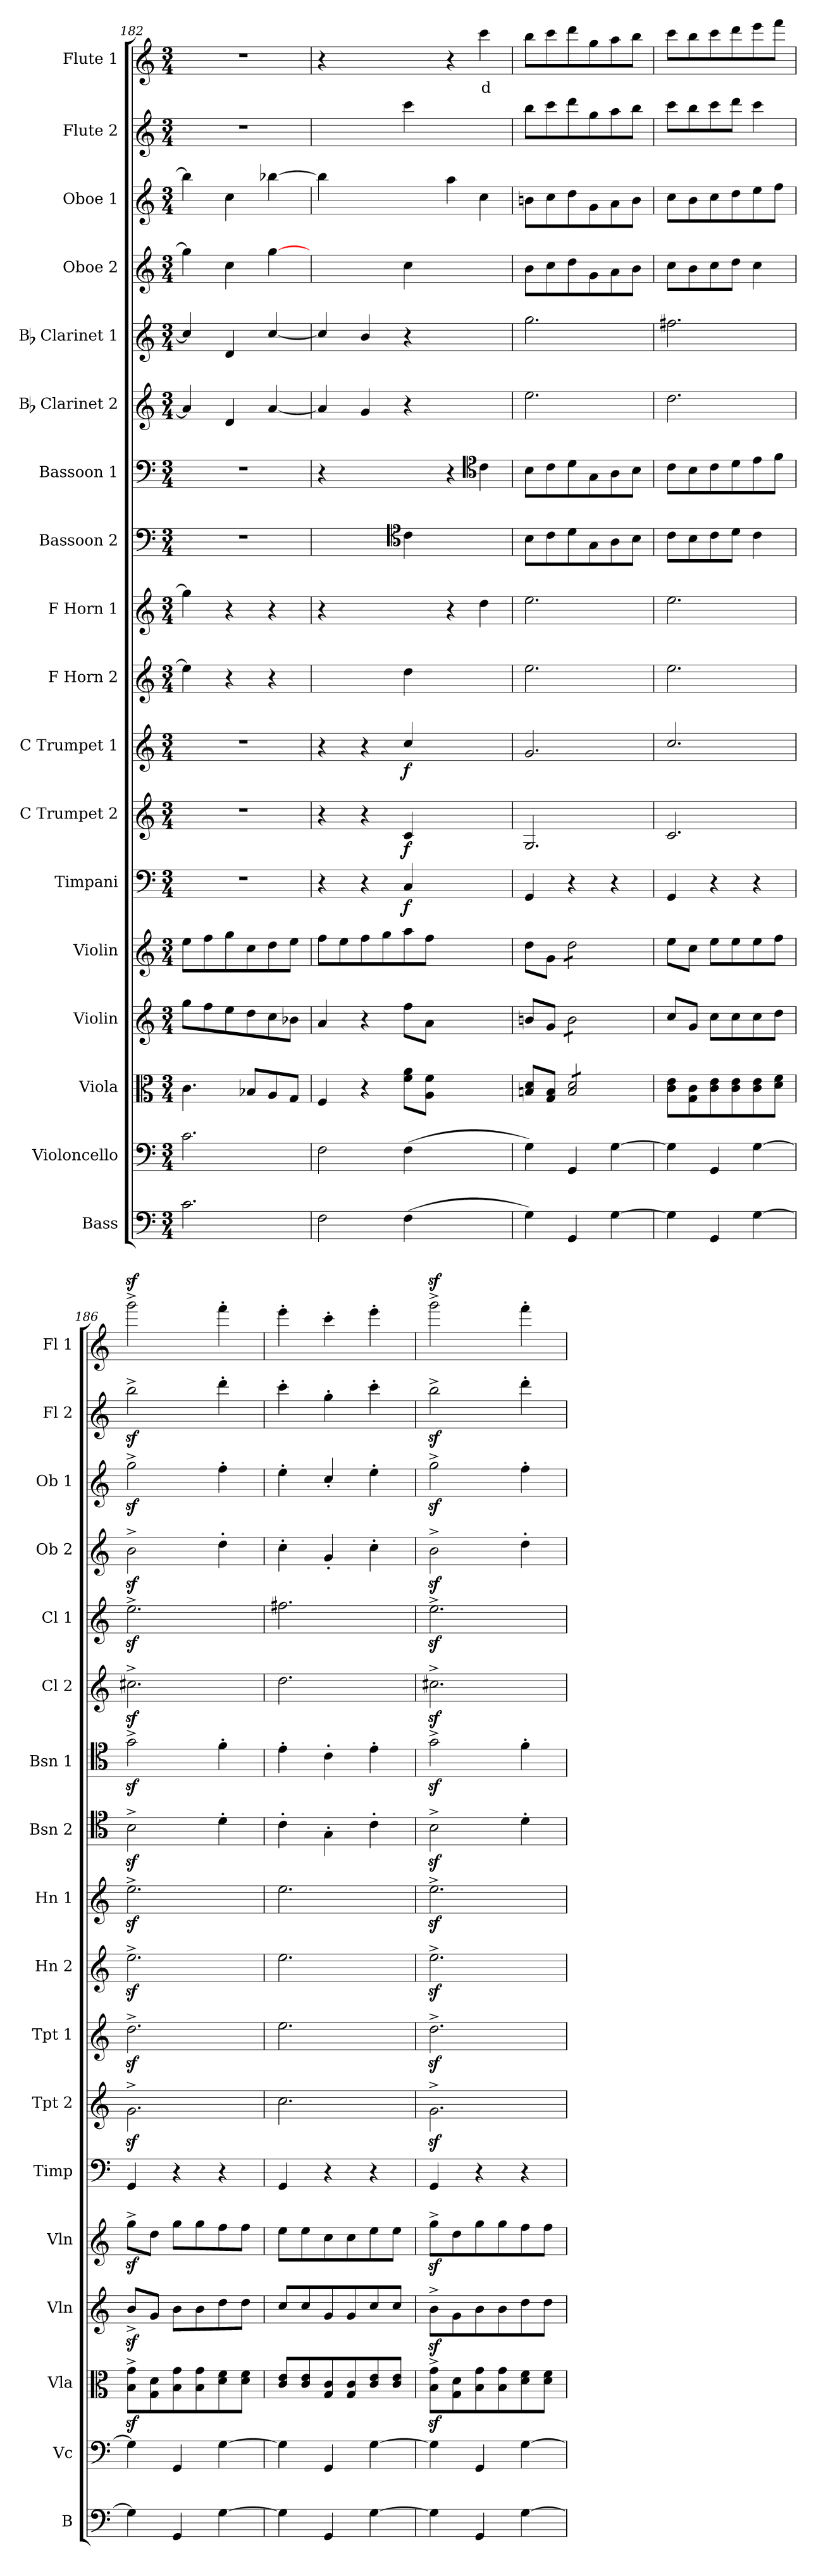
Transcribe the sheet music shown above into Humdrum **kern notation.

**kern	**kern	**kern	**kern	**kern	**kern	**dynam	**kern	**dynam	**kern	**dynam	**kern	**kern	**kern	**kern	**kern	**kern	**kern	**kern	**kern	**kern	**text
*part18	*part17	*part16	*part15	*part14	*part13	*part13	*part12	*part12	*part11	*part11	*part10	*part9	*part8	*part7	*part6	*part5	*part4	*part3	*part2	*part1	*part1
*staff18	*staff17	*staff16	*staff15	*staff14	*staff13	*staff13	*staff12	*staff12	*staff11	*staff11	*staff10	*staff9	*staff8	*staff7	*staff6	*staff5	*staff4	*staff3	*staff2	*staff1	*staff1
*I"Bass	*I"Violoncello	*I"Viola	*I"Violin	*I"Violin	*I"Timpani	*	*I"C Trumpet 2	*	*I"C Trumpet 1	*	*I"F Horn 2	*I"F Horn 1	*I"Bassoon 2	*I"Bassoon 1	*I"Bb Clarinet 2	*I"Bb Clarinet 1	*I"Oboe 2	*I"Oboe 1	*I"Flute 2	*I"Flute 1	*
*I'B	*I'Vc	*I'Vla	*I'Vln	*I'Vln	*I'Timp	*	*I'Tpt 2	*	*I'Tpt 1	*	*I'Hn 2	*I'Hn 1	*I'Bsn 2	*I'Bsn 1	*I'Cl 2	*I'Cl 1	*I'Ob 2	*I'Ob 1	*I'Fl 2	*I'Fl 1	*
*clefF4	*clefF4	*clefC3	*clefG2	*clefG2	*clefF4	*	*clefG2	*	*clefG2	*	*clefG2	*clefG2	*clefF4	*clefF4	*clefG2	*clefG2	*clefG2	*clefG2	*clefG2	*clefG2	*
*ITrd7c12	*	*	*	*	*	*	*	*	*	*	*ITrd4c7	*ITrd4c7	*	*	*ITrd1c2	*ITrd1c2	*	*	*	*	*
*k[]	*k[]	*k[]	*k[]	*k[]	*k[]	*	*k[]	*	*k[]	*	*k[b-]	*k[b-]	*k[]	*k[]	*k[b-e-]	*k[b-e-]	*k[]	*k[]	*k[]	*k[]	*
*M3/4	*M3/4	*M3/4	*M3/4	*M3/4	*M3/4	*	*M3/4	*	*M3/4	*	*M3/4	*M3/4	*M3/4	*M3/4	*M3/4	*M3/4	*M3/4	*M3/4	*M3/4	*M3/4	*
=182	=182	=182	=182	=182	=182	=182	=182	=182	=182	=182	=182	=182	=182	=182	=182	=182	=182	=182	=182	=182	=182
2.C	2.c	4.c	8ggL	8eeL	2.r	.	2.r	.	2.r	.	4a\]	4cc#\]	2.r	2.r	4g/]	4b-/]	4gg\]	4bb-\]	2.r	2.r	.
.	.	.	8ff	8ff	.	.	.	.	.	.	.	.	.	.	.	.	.	.	.	.	.
.	.	.	8ee	8gg	.	.	.	.	.	.	4r	4r	.	.	4c	4c	4cc	4cc	.	.	.
.	.	8B-XL	8dd	8cc	.	.	.	.	.	.	.	.	.	.	.	.	.	.	.	.	.
.	.	8A	8cc	8dd	.	.	.	.	.	.	4r	4r	.	.	[4g/	[4b-/	[4gg\	[4bb-X\	.	.	.
.	.	8GJ	8b-XJ	8eeJ	.	.	.	.	.	.	.	.	.	.	.	.	.	.	.	.	.
!!LO:PB:g=z
=183	=183	=183	=183	=183	=183	=183	=183	=183	=183	=183	=183	=183	=183	=183	=183	=183	=183	=183	=183	=183	=183
2FF	2F	4F	4a	8ffL	4r	.	4r	.	4r	.	2ryy	4r	2ryy	4r	4g/]	4b-/]	2ryy	4bb-\]	2ryy	4r	.
.	.	.	.	8ee	.	.	.	.	.	.	.	.	.	.	.	.	.	.	.	.	.
.	.	4r	4r	8ff	4r	.	4r	.	4r	.	.	2ryy	.	2ryy	4f/	4a/	.	2ryy	.	2ryy	.
.	.	.	.	8gg	.	.	.	.	.	.	.	.	.	.	.	.	.	.	.	.	.
*	*	*	*	*	*	*	*	*	*	*	*	*	*clefC4	*	*	*	*	*	*	*	*
!	!	!	!	!	!	!LO:DY:b	!	!LO:DY:b	!	!LO:DY:b	!	!	!	!	!	!	!	!	!	!	!
(4FF	(4F	8f\ 8a\L	8ffL	8aa	4C	f	4c/	f	4cc/	f	4g	.	4c	.	4r	4r	4cc	.	4ccc	.	.
.	.	8A\ 8f\J	8aJ	8ffJ	.	.	.	.	.	.	.	.	.	.	.	.	.	.	.	.	.
2ryy	2ryy	2ryy	2ryy	2ryy	2ryy	.	2ryy	.	2ryy	.	2ryy	4r	2ryy	4r	2ryy	2ryy	2ryy	4aa\	2ryy	4r	.
*	*	*	*	*	*	*	*	*	*	*	*	*	*	*clefC4	*	*	*	*	*	*	*
!	!	!	!	!	!	!	!	!	!	!	!	!	!	!	!	!	!	!	!	!	!LO:LY:b
.	.	.	.	.	.	.	.	.	.	.	.	4g	.	4c	.	.	.	4cc	.	4ccc	d
=184	=184	=184	=184	=184	=184	=184	=184	=184	=184	=184	=184	=184	=184	=184	=184	=184	=184	=184	=184	=184	=184
4GG)	4G)	8Bn/ 8d/L	8bnL	8ddL	4GG	.	2.G/	.	2.g/	.	2.a	2.a	8BL	8BL	2.dd\	2.ff\	8bL	8bnL	8bbL	8bbL	.
.	.	8G/ 8B/J	8gJ	8gJ	.	.	.	.	.	.	.	.	8c	8c	.	.	8cc	8cc	8ccc	8ccc	.
*	*	*tremolo	*	*	*	*	*	*	*	*	*	*	*	*	*	*	*	*	*	*	*
*	*	*	*tremolo	*	*	*	*	*	*	*	*	*	*	*	*	*	*	*	*	*	*
*	*	*	*	*tremolo	*	*	*	*	*	*	*	*	*	*	*	*	*	*	*	*	*
4GGG	4GG	8B/ 8d/L	8bL	8ddL	4r	.	.	.	.	.	.	.	8d	8d	.	.	8dd	8dd	8ddd	8ddd	.
.	.	8B/ 8d/	8b	8dd	.	.	.	.	.	.	.	.	8G	8G	.	.	8g	8g	8gg	8gg	.
[4GG	[4G	8B/ 8d/	8b	8dd	4r	.	.	.	.	.	.	.	8A	8A	.	.	8a	8a	8aa	8aa	.
.	.	8B/ 8d/J	8bJ	8ddJ	.	.	.	.	.	.	.	.	8BJ	8BJ	.	.	8bJ	8bJ	8bbJ	8bbJ	.
*	*	*	*	*Xtremolo	*	*	*	*	*	*	*	*	*	*	*	*	*	*	*	*	*
*	*	*	*Xtremolo	*	*	*	*	*	*	*	*	*	*	*	*	*	*	*	*	*	*
*	*	*Xtremolo	*	*	*	*	*	*	*	*	*	*	*	*	*	*	*	*	*	*	*
=185	=185	=185	=185	=185	=185	=185	=185	=185	=185	=185	=185	=185	=185	=185	=185	=185	=185	=185	=185	=185	=185
4GG]	4G]	8c\ 8e\L	8ccL	8eeL	4GG	.	2.c/	.	2.cc/	.	2.a	2.a	8cL	8cL	2.cc\	2.een\	8ccL	8ccL	8cccL	8cccL	.
.	.	8G\ 8c\	8gJ	8ccJ	.	.	.	.	.	.	.	.	8B	8B	.	.	8b	8b	8bb	8bb	.
4GGG	4GG	8c\ 8e\	8ccL	8eeL	4r	.	.	.	.	.	.	.	8c	8c	.	.	8cc	8cc	8ccc	8ccc	.
.	.	8c\ 8e\	8cc	8ee	.	.	.	.	.	.	.	.	8dJ	8d	.	.	8ddJ	8dd	8dddJ	8ddd	.
[4GG	[4G	8c\ 8e\	8cc	8ee	4r	.	.	.	.	.	.	.	4c	8e	.	.	4cc	8ee	4ccc	8eee	.
.	.	8d\ 8f\J	8ddJ	8ffJ	.	.	.	.	.	.	.	.	.	8fJ	.	.	.	8ffJ	.	8fffJ	.
=186	=186	=186	=186	=186	=186	=186	=186	=186	=186	=186	=186	=186	=186	=186	=186	=186	=186	=186	=186	=186	=186
4GG]	4G]	8B\z<^ 8g\z<^L	8bz<^L	8ggz<^L	4GG	.	2.gz<^\	.	2.ddz<^\	.	2.az<^	2.az<^	2Bz<^\	2gz<^\	2.bnz<^\	2.ddz<^\	2bz<^\	2ggz<^\	2bbz<^\	2gggz<^\	.
.	.	8G\ 8d\	8gJ	8ddJ	.	.	.	.	.	.	.	.	.	.	.	.	.	.	.	.	.
4GGG	4GG	8B\ 8g\	8bL	8ggL	4r	.	.	.	.	.	.	.	.	.	.	.	.	.	.	.	.
.	.	8B\ 8g\	8b	8gg	.	.	.	.	.	.	.	.	.	.	.	.	.	.	.	.	.
[4GG	[4G	8d\ 8f\	8dd	8ff	4r	.	.	.	.	.	.	.	4d'\	4f'\	.	.	4dd'\	4ff'\	4ddd'\	4fff'\	.
.	.	8d\ 8f\J	8ddJ	8ffJ	.	.	.	.	.	.	.	.	.	.	.	.	.	.	.	.	.
=187	=187	=187	=187	=187	=187	=187	=187	=187	=187	=187	=187	=187	=187	=187	=187	=187	=187	=187	=187	=187	=187
4GG]	4G]	8c/ 8e/L	8ccL	8eeL	4GG	.	2.cc\	.	2.ee\	.	2.a	2.a	4c'\	4e'\	2.cc\	2.een\	4cc'\	4ee'\	4ccc'\	4eee'\	.
.	.	8c/ 8e/	8cc	8ee	.	.	.	.	.	.	.	.	.	.	.	.	.	.	.	.	.
4GGG	4GG	8G/ 8c/	8g	8cc	4r	.	.	.	.	.	.	.	4G'\	4c'\	.	.	4g'/	4cc'/	4gg'\	4ccc'\	.
.	.	8G/ 8c/	8g	8cc	.	.	.	.	.	.	.	.	.	.	.	.	.	.	.	.	.
[4GG	[4G	8c/ 8e/	8cc	8ee	4r	.	.	.	.	.	.	.	4c'\	4e'\	.	.	4cc'\	4ee'\	4ccc'\	4eee'\	.
.	.	8c/ 8e/J	8ccJ	8eeJ	.	.	.	.	.	.	.	.	.	.	.	.	.	.	.	.	.
=188	=188	=188	=188	=188	=188	=188	=188	=188	=188	=188	=188	=188	=188	=188	=188	=188	=188	=188	=188	=188	=188
4GG]	4G]	8B\z<^ 8g\z<^L	8bz<^L	8ggz<^L	4GG	.	2.gz<^\	.	2.ddz<^\	.	2.az<^	2.az<^	2Bz<^\	2gz<^\	2.bnz<^\	2.ddz<^\	2bz<^\	2ggz<^\	2bbz<^\	2gggz<^\	.
.	.	8G\ 8d\	8g	8dd	.	.	.	.	.	.	.	.	.	.	.	.	.	.	.	.	.
4GGG	4GG	8B\ 8g\	8b	8gg	4r	.	.	.	.	.	.	.	.	.	.	.	.	.	.	.	.
.	.	8B\ 8g\	8b	8gg	.	.	.	.	.	.	.	.	.	.	.	.	.	.	.	.	.
[4GG	[4G	8d\ 8f\	8dd	8ff	4r	.	.	.	.	.	.	.	4d'\	4f'\	.	.	4dd'\	4ff'\	4ddd'\	4fff'\	.
.	.	8d\ 8f\J	8ddJ	8ffJ	.	.	.	.	.	.	.	.	.	.	.	.	.	.	.	.	.
=	=	=	=	=	=	=	=	=	=	=	=	=	=	=	=	=	=	=	=	=	=
*-	*-	*-	*-	*-	*-	*-	*-	*-	*-	*-	*-	*-	*-	*-	*-	*-	*-	*-	*-	*-	*-
